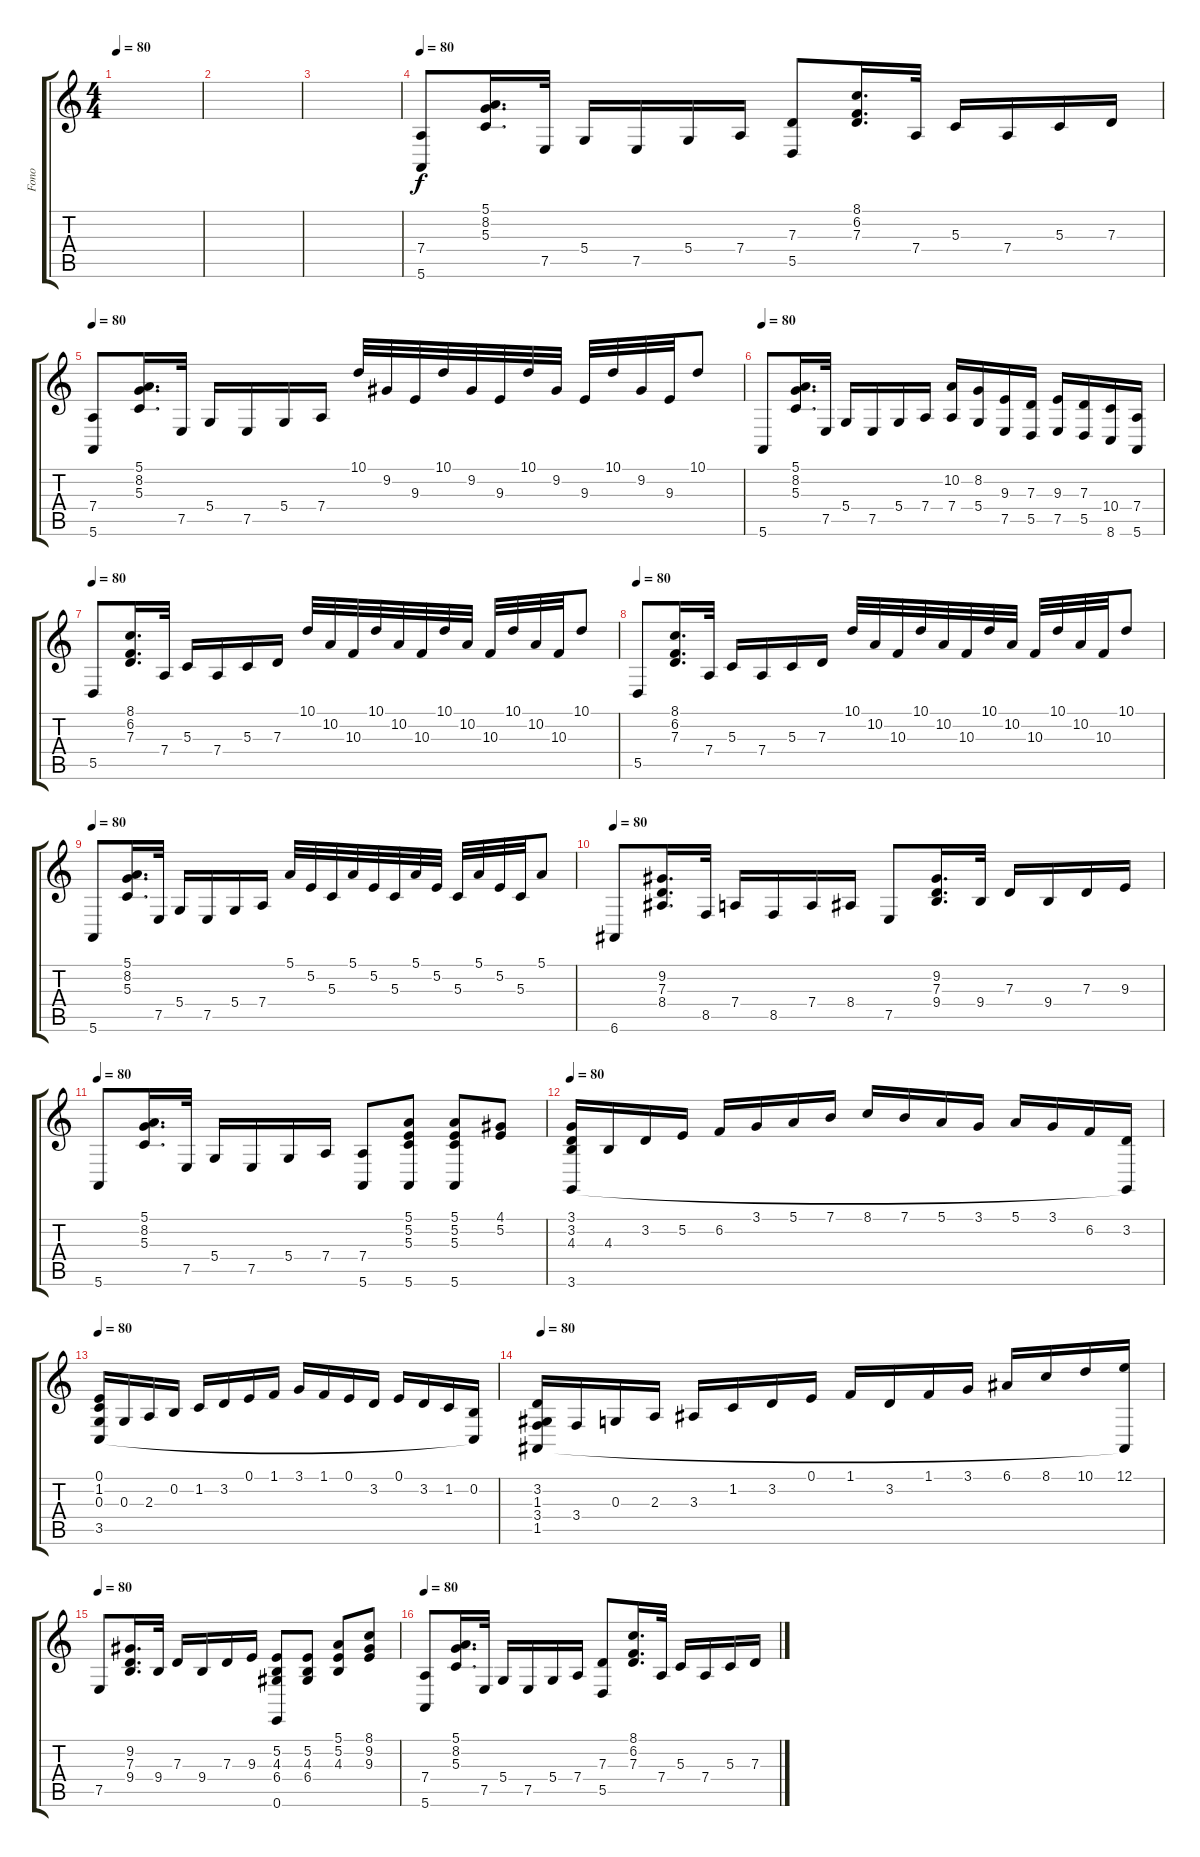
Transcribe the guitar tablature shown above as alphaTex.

\track ("Fono" "Fono") {instrument electricgrandpiano}
\staff {score tabs}
\tuning (E4 B3 G3 D3 A2 E2) {hide}
\ts (4 4)
\tempo 80
\clef g2
\ks aminor
|
|
|
\tempo 80
(7.4 5.6).8 (5.1 8.2 5.3).16{d} 7.5.32 5.4.16 7.5.16 5.4.16 7.4.16 (7.3 5.5).8 (8.1 6.2 7.3).16{d} 7.4.32 5.3.16 7.4.16 5.3.16 7.3.16 |
\tempo 80
(7.4 5.6).8 (5.1 8.2 5.3).16{d} 7.5.32 5.4.16 7.5.16 5.4.16 7.4.16 10.1.32{volume 16} 9.2.32 9.3.32 10.1.32 9.2.32 9.3.32 10.1.32 9.2.32 9.3.32 10.1.32 9.2.32 9.3.32 10.1.8 |
\tempo 80
5.6.8{volume 12} (5.1 8.2 5.3).16{d} 7.5.32 5.4.16 7.5.16 5.4.16 7.4.16 (10.2 7.4).16 (8.2 5.4).16 (9.3 7.5).16 (7.3 5.5).16 (9.3 7.5).16 (7.3 5.5).16 (10.4 8.6).16 (7.4 5.6).16 |
\tempo 80
5.5.8 (8.1 6.2 7.3).16{d} 7.4.32 5.3.16 7.4.16 5.3.16 7.3.16 10.1.32{volume 16} 10.2.32 10.3.32 10.1.32 10.2.32 10.3.32 10.1.32 10.2.32 10.3.32 10.1.32 10.2.32 10.3.32 10.1.8 |
\tempo 80
5.5.8{volume 12} (8.1 6.2 7.3).16{d} 7.4.32 5.3.16 7.4.16 5.3.16 7.3.16 10.1.32{volume 16} 10.2.32 10.3.32 10.1.32 10.2.32 10.3.32 10.1.32 10.2.32 10.3.32 10.1.32 10.2.32 10.3.32 10.1.8 |
\tempo 80
5.6.8{volume 12} (5.1 8.2 5.3).16{d} 7.5.32 5.4.16 7.5.16 5.4.16 7.4.16 5.1.32{volume 16} 5.2.32 5.3.32 5.1.32 5.2.32 5.3.32 5.1.32 5.2.32 5.3.32 5.1.32 5.2.32 5.3.32 5.1.8 |
\tempo 80
6.6.8{volume 12} (9.2 7.3 8.4).16{d} 8.5.32 7.4.16 8.5.16 7.4.16 8.4.16 7.5.8 (9.2 7.3 9.4).16{d} 9.4.32 7.3.16 9.4.16 7.3.16 9.3.16 |
\tempo 80
5.6.8 (5.1 8.2 5.3).16{d} 7.5.32 5.4.16 7.5.16 5.4.16 7.4.16 (7.4 5.6).8 (5.1 5.2 5.3 5.6).8 (5.1 5.2 5.3 5.6).8 (4.1 5.2).8 |
\tempo 80
(3.1 3.2 4.3 3.6).16 4.3.16 3.2.16 5.2.16 6.2.16 3.1.16 5.1.16 7.1.16 8.1.16 7.1.16 5.1.16 3.1.16 5.1.16 3.1.16 6.2.16 (3.2 3.6{t}).16 |
\tempo 80
(0.1 1.2 0.3 3.5).16 0.3.16 2.3.16 0.2.16 1.2.16 3.2.16 0.1.16 1.1.16 3.1.16 1.1.16 0.1.16 3.2.16 0.1.16 3.2.16 1.2.16 (0.2 3.5{t}).16 |
\tempo 80
(3.2 1.3 3.4 1.5).16 3.4.16 0.3.16 2.3.16 3.3.16 1.2.16 3.2.16 0.1.16 1.1.16 3.2.16 1.1.16 3.1.16 6.1.16 8.1.16 10.1.16 (12.1 1.5{t}).16 |
\tempo 80
7.5.8 (9.2 7.3 9.4).16{d} 9.4.32 7.3.16 9.4.16 7.3.16 9.3.16 (5.2 4.3 6.4 0.6).8 (5.2 4.3 6.4).8 (5.1 5.2 4.3).8 (8.1 9.2 9.3).8 |
\tempo 80
(7.4 5.6).8 (5.1 8.2 5.3).16{d} 7.5.32 5.4.16 7.5.16 5.4.16 7.4.16 (7.3 5.5).8 (8.1 6.2 7.3).16{d} 7.4.32 5.3.16 7.4.16 5.3.16 7.3.16
